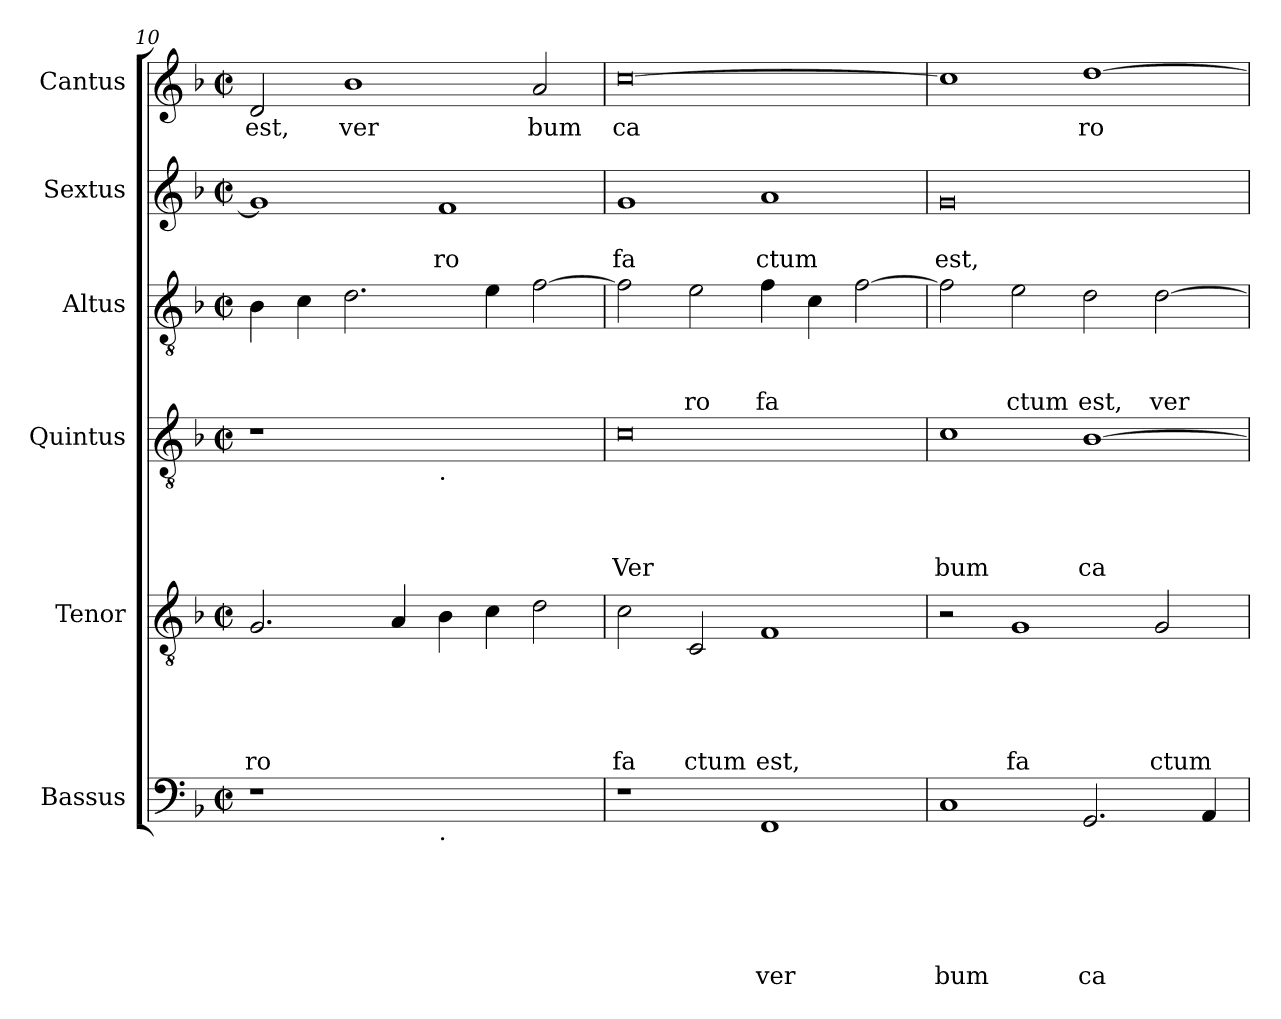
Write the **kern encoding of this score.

**kern	**text	**text	**text	**text	**text	**text	**kern	**text	**text	**text	**text	**text	**kern	**text	**text	**text	**text	**kern	**text	**text	**text	**kern	**text	**text	**kern	**text
*part6	*part6	*part6	*part6	*part6	*part6	*part6	*part5	*part5	*part5	*part5	*part5	*part5	*part4	*part4	*part4	*part4	*part4	*part3	*part3	*part3	*part3	*part2	*part2	*part2	*part1	*part1
*staff6	*staff6	*staff6	*staff6	*staff6	*staff6	*staff6	*staff5	*staff5	*staff5	*staff5	*staff5	*staff5	*staff4	*staff4	*staff4	*staff4	*staff4	*staff3	*staff3	*staff3	*staff3	*staff2	*staff2	*staff2	*staff1	*staff1
*I"Bassus	*	*	*	*	*	*	*I"Tenor	*	*	*	*	*	*I"Quintus	*	*	*	*	*I"Altus	*	*	*	*I"Sextus	*	*	*I"Cantus	*
*clefF4	*	*	*	*	*	*	*clefGv2	*	*	*	*	*	*clefGv2	*	*	*	*	*clefGv2	*	*	*	*clefG2	*	*	*clefG2	*
*k[b-]	*	*	*	*	*	*	*k[b-]	*	*	*	*	*	*k[b-]	*	*	*	*	*k[b-]	*	*	*	*k[b-]	*	*	*k[b-]	*
*F:	*	*	*	*	*	*	*F:	*	*	*	*	*	*F:	*	*	*	*	*F:	*	*	*	*F:	*	*	*F:	*
*M2/2	*	*	*	*	*	*	*M2/2	*	*	*	*	*	*M2/2	*	*	*	*	*M2/2	*	*	*	*M2/2	*	*	*M2/2	*
*met(c|)	*	*	*	*	*	*	*met(c|)	*	*	*	*	*	*met(c|)	*	*	*	*	*met(c|)	*	*	*	*met(c|)	*	*	*met(c|)	*
=10	=10	=10	=10	=10	=10	=10	=10	=10	=10	=10	=10	=10	=10	=10	=10	=10	=10	=10	=10	=10	=10	=10	=10	=10	=10	=10
!	!	!	!	!	!	!	!	!	!	!	!	!LO:LY:b	!	!	!	!	!	!	!	!	!	!	!	!	!	!LO:LY:b
1r	.	.	.	.	.	.	2.G/	.	.	.	.	ro	1r	.	.	.	.	4B-\	.	.	.	1g]	.	.	2d/	est,
.	.	.	.	.	.	.	.	.	.	.	.	.	.	.	.	.	.	4c\	.	.	.	.	.	.	.	.
!	!	!	!	!	!	!	!	!	!	!	!	!	!	!	!	!	!	!	!	!	!	!	!	!	!	!LO:LY:b
.	.	.	.	.	.	.	.	.	.	.	.	.	.	.	.	.	.	2.d\	.	.	.	.	.	.	1b-	ver
.	.	.	.	.	.	.	4A/	.	.	.	.	.	.	.	.	.	.	.	.	.	.	.	.	.	.	.
!	!	!	!	!	!	!	!	!	!	!	!	!	!LO:TX:b:t=.	!	!	!	!	!	!	!	!	!	!	!	!	!
!LO:TX:b:t=.	!	!	!	!	!	!	!	!	!	!	!	!	!	!	!	!	!	!	!	!	!	!	!	!	!	!
!	!	!	!	!	!	!	!	!	!	!	!	!	!	!	!	!	!	!	!	!	!	!	!	!LO:LY:b	!	!
1ryy	.	.	.	.	.	.	4B-\	.	.	.	.	.	1ryy	.	.	.	.	.	.	.	.	1f	.	ro	.	.
.	.	.	.	.	.	.	4c\	.	.	.	.	.	.	.	.	.	.	4e\	.	.	.	.	.	.	.	.
!	!	!	!	!	!	!	!	!	!	!	!	!	!	!	!	!	!	!	!	!	!	!	!	!	!	!LO:LY:b
.	.	.	.	.	.	.	2d\	.	.	.	.	.	.	.	.	.	.	[>2f\	.	.	.	.	.	.	2a/	bum
=11	=11	=11	=11	=11	=11	=11	=11	=11	=11	=11	=11	=11	=11	=11	=11	=11	=11	=11	=11	=11	=11	=11	=11	=11	=11	=11
!	!	!	!	!	!	!	!	!	!	!	!	!LO:LY:b	!	!	!	!	!LO:LY:b	!	!	!	!	!	!	!LO:LY:b	!	!LO:LY:b
1r	.	.	.	.	.	.	2c\	.	.	.	.	fa	0c	.	.	.	Ver	2f\]	.	.	.	1g	.	fa	[>0cc	ca
!	!	!	!	!	!	!	!	!	!	!	!	!LO:LY:b	!	!	!	!	!	!	!	!	!LO:LY:b	!	!	!	!	!
.	.	.	.	.	.	.	2C/	.	.	.	.	ctum	.	.	.	.	.	2e\	.	.	ro	.	.	.	.	.
!	!	!	!	!	!	!LO:LY:b	!	!	!	!	!	!LO:LY:b	!	!	!	!	!	!	!	!	!LO:LY:b	!	!	!LO:LY:b	!	!
1FF	.	.	.	.	.	ver	1F	.	.	.	.	est,	.	.	.	.	.	4f\	.	.	fa	1a	.	ctum	.	.
.	.	.	.	.	.	.	.	.	.	.	.	.	.	.	.	.	.	4c\	.	.	.	.	.	.	.	.
.	.	.	.	.	.	.	.	.	.	.	.	.	.	.	.	.	.	[>2f\	.	.	.	.	.	.	.	.
=12	=12	=12	=12	=12	=12	=12	=12	=12	=12	=12	=12	=12	=12	=12	=12	=12	=12	=12	=12	=12	=12	=12	=12	=12	=12	=12
!	!	!	!	!	!	!LO:LY:b	!	!	!	!	!	!	!	!	!	!	!LO:LY:b	!	!	!	!	!	!	!LO:LY:b	!	!
1C	.	.	.	.	.	bum	2r	.	.	.	.	.	1c	.	.	.	bum	2f\]	.	.	.	0g	.	est,	1cc]	.
!	!	!	!	!	!	!	!	!	!	!	!	!LO:LY:b	!	!	!	!	!	!	!	!	!LO:LY:b	!	!	!	!	!
.	.	.	.	.	.	.	1G	.	.	.	.	fa	.	.	.	.	.	2e\	.	.	ctum	.	.	.	.	.
!	!	!	!	!	!	!LO:LY:b	!	!	!	!	!	!	!	!	!	!	!LO:LY:b	!	!	!	!LO:LY:b	!	!	!	!	!LO:LY:b
2.GG/	.	.	.	.	.	ca	.	.	.	.	.	.	[<1B-	.	.	.	ca	2d\	.	.	est,	.	.	.	[<1dd	ro
!	!	!	!	!	!	!	!	!	!	!	!	!LO:LY:b	!	!	!	!	!	!	!	!	!LO:LY:b	!	!	!	!	!
.	.	.	.	.	.	.	2G/	.	.	.	.	ctum	.	.	.	.	.	[<2d\	.	.	ver	.	.	.	.	.
4AA/	.	.	.	.	.	.	.	.	.	.	.	.	.	.	.	.	.	.	.	.	.	.	.	.	.	.
=	=	=	=	=	=	=	=	=	=	=	=	=	=	=	=	=	=	=	=	=	=	=	=	=	=	=
*-	*-	*-	*-	*-	*-	*-	*-	*-	*-	*-	*-	*-	*-	*-	*-	*-	*-	*-	*-	*-	*-	*-	*-	*-	*-	*-
